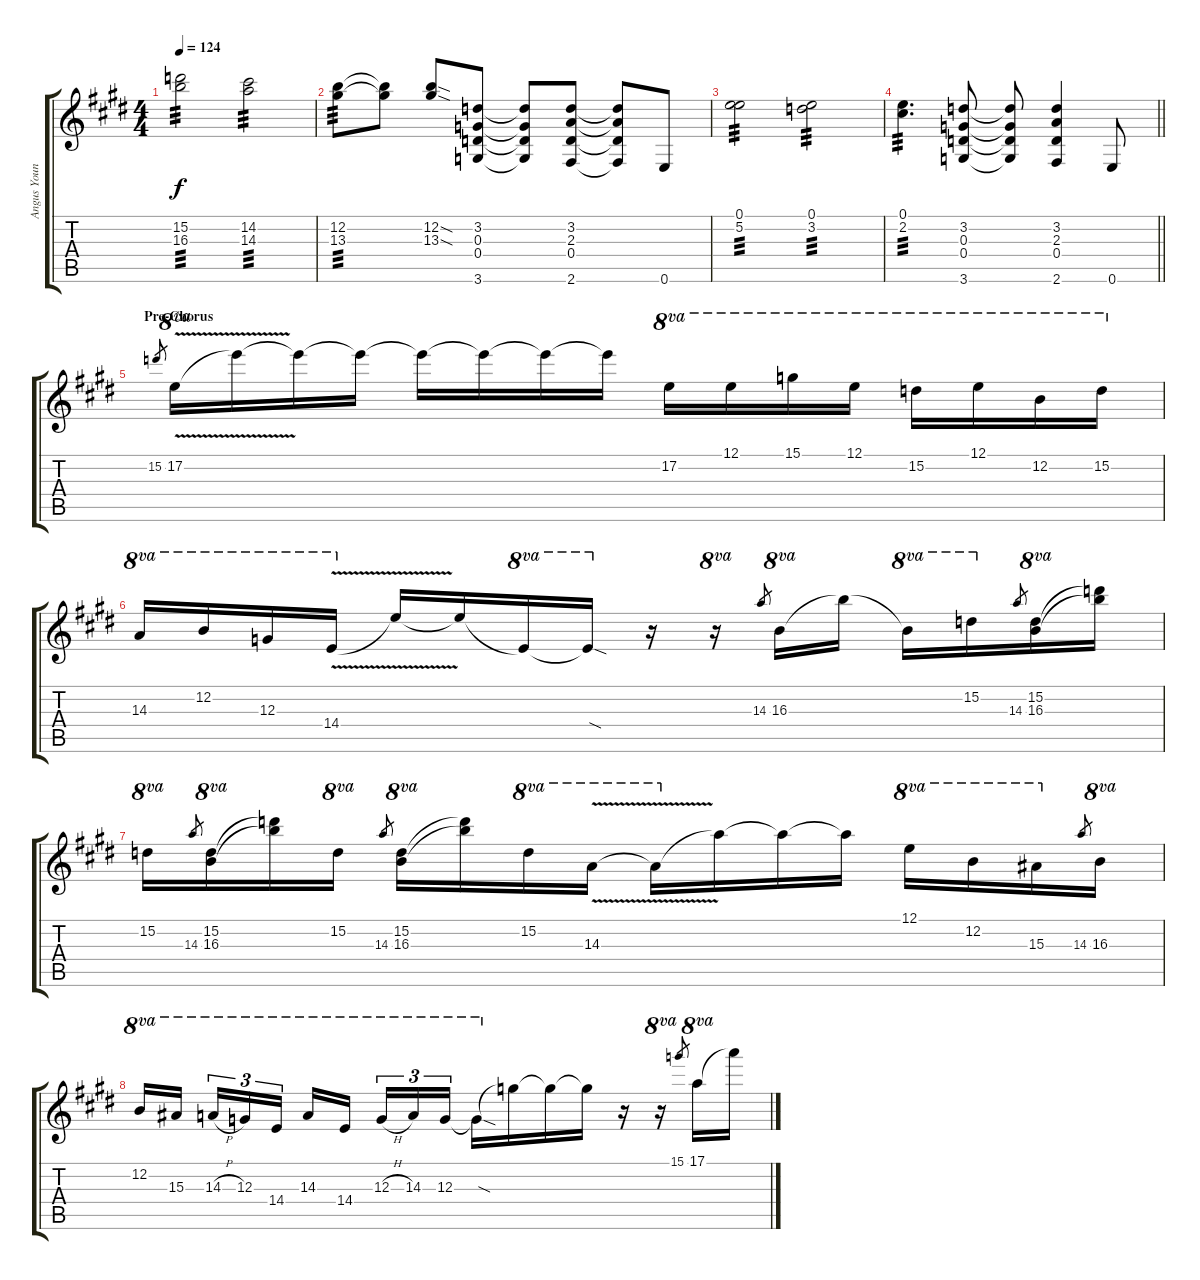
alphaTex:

\track ("Angus Young (Lead Guitar)" "Angus Youn") {instrument overdrivenguitar}
\staff {score tabs}
\tuning (E4 B3 G3 D3 A2 E2) {hide}
\ts (4 4)
\tempo 124
\clef g2
\ks e
(15.2 16.3).2{tp 3 dy f} (14.2 14.3).2{tp 3} |
(12.2 13.3).8{tp 3} (12.2{t} 13.3{t}).8 (12.2{sod} 13.3{sod}).8 (3.2 0.3 0.4 3.6).8 (3.2{t} 0.3{t} 0.4{t} 3.6{t}).8 (3.2 2.3 0.4 2.6).8 (3.2{t} 2.3{t} 0.4{t} 2.6{t}).8 0.6.8 |
(0.1 5.2).2{tp 3} (0.1 3.2).2{tp 3} |
\barLineRight lightlight
(0.1 2.2).4{d tp 3} (3.2 0.3 0.4 3.6).8 (3.2{t} 0.3{t} 0.4{t} 3.6{t}).8 (3.2 2.3 0.4 2.6).4 0.6.8 |
\section ("" "Pre-Chorus")
15.2.8{gr} 17.2{v}.16{ot 8va} 17.2{t}.16 17.2{t}.16 17.2{t}.16 17.2{t}.16 17.2{t}.16 17.2{t}.16 17.2{t}.16 17.2.16{ot 8va} 12.1.16{ot 8va} 15.1.16{ot 8va} 12.1.16{ot 8va} 15.2.16{ot 8va} 12.1.16{ot 8va} 12.2.16{ot 8va} 15.2.16{ot 8va} |
14.3.16{ot 8va} 12.2.16{ot 8va} 12.3.16{ot 8va} 14.4{v}.16{ot 8va} 14.4{t}.16 14.4{t}.16 14.4{t}.16{ot 8va} 14.4{sod t}.16{ot 8va} r.16 r.16{ot 8va} 14.3.8{gr} 16.3.16{ot 8va} 16.3{t}.16 16.3{t}.16{ot 8va} 15.2.16{ot 8va} 14.3.8{gr} (15.2 16.3).16{ot 8va} (15.2{t} 16.3{t}).16 |
15.2.16{ot 8va} 14.3.8{gr} (15.2 16.3).16{ot 8va} (15.2{t} 16.3{t}).16 15.2.16{ot 8va} 14.3.8{gr} (15.2 16.3).16{ot 8va} (15.2{t} 16.3{t}).16 15.2.16{ot 8va} 14.3{v}.16{ot 8va} 14.3{t}.16{ot 8va} 14.3{t}.16 14.3{t}.16 14.3{t}.16 12.1.16{ot 8va} 12.2.16{ot 8va} 15.3.16{ot 8va} 14.3.8{gr} 16.3.16{ot 8va} |
12.2.16{ot 8va} 15.3.16{ot 8va beam splitsecondary} 14.3{h}.16{tu (3 2) ot 8va} 12.3.16{tu (3 2) ot 8va} 14.4.16{tu (3 2) ot 8va} 14.3.16{ot 8va} 14.4.16{ot 8va beam splitsecondary} 12.3{h}.16{tu (3 2) ot 8va} 14.3.16{tu (3 2) ot 8va} 12.3.16{tu (3 2) ot 8va} 12.3{sod t}.16{ot 8va} 12.3{t}.16 12.3{t}.16 12.3{t}.16 r.16 r.16{ot 8va} 15.1.8{gr} 17.1.16{ot 8va} 17.1{t}.16
